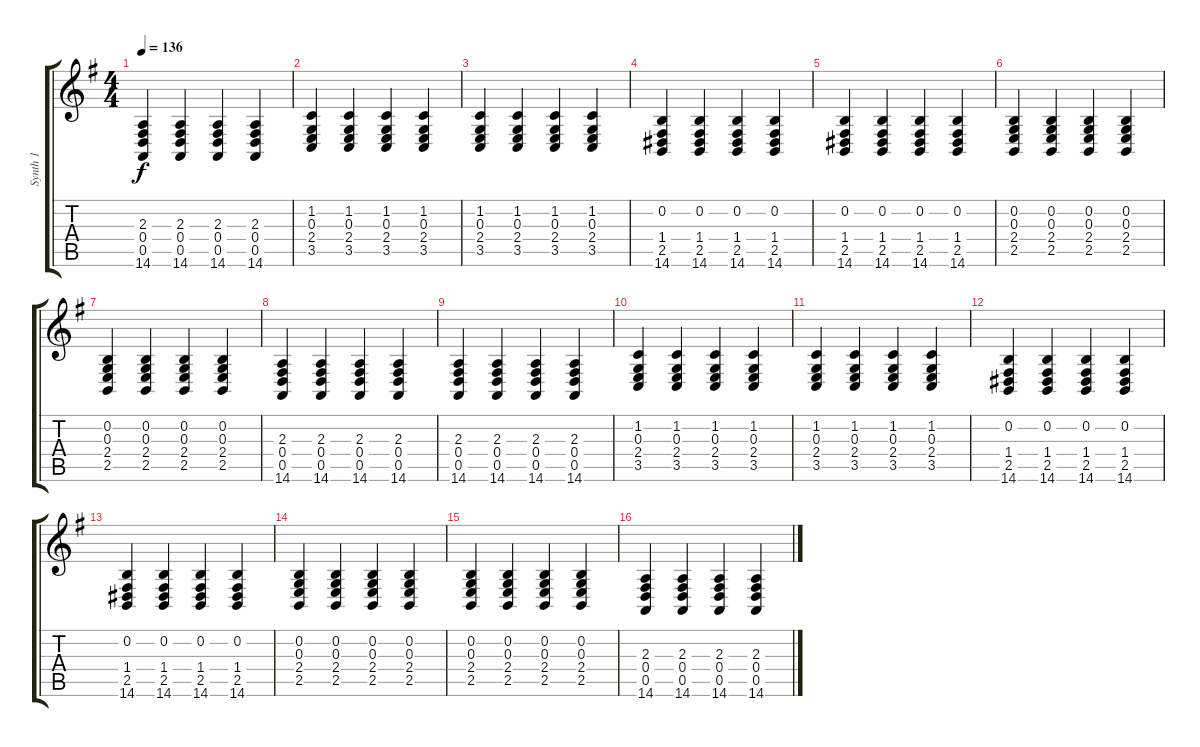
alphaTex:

\track ("Synth 1" "Synth 1") {instrument acousticgrandpiano}
\staff {score tabs}
\tuning (E4 B3 G3 D3 A2 E2) {hide}
\ts (4 4)
\tempo 136
\clef g2
\ks g
(2.3 0.4 0.5 14.6).4{dy f} (2.3 0.4 0.5 14.6).4 (2.3 0.4 0.5 14.6).4 (2.3 0.4 0.5 14.6).4 |
(1.2 0.3 2.4 3.5).4 (1.2 0.3 2.4 3.5).4 (1.2 0.3 2.4 3.5).4 (1.2 0.3 2.4 3.5).4 |
(1.2 0.3 2.4 3.5).4 (1.2 0.3 2.4 3.5).4 (1.2 0.3 2.4 3.5).4 (1.2 0.3 2.4 3.5).4 |
(0.2 1.4 2.5 14.6).4 (0.2 1.4 2.5 14.6).4 (0.2 1.4 2.5 14.6).4 (0.2 1.4 2.5 14.6).4 |
(0.2 1.4 2.5 14.6).4 (0.2 1.4 2.5 14.6).4 (0.2 1.4 2.5 14.6).4 (0.2 1.4 2.5 14.6).4 |
(0.2 0.3 2.4 2.5).4 (0.2 0.3 2.4 2.5).4 (0.2 0.3 2.4 2.5).4 (0.2 0.3 2.4 2.5).4 |
(0.2 0.3 2.4 2.5).4 (0.2 0.3 2.4 2.5).4 (0.2 0.3 2.4 2.5).4 (0.2 0.3 2.4 2.5).4 |
(2.3 0.4 0.5 14.6).4 (2.3 0.4 0.5 14.6).4 (2.3 0.4 0.5 14.6).4 (2.3 0.4 0.5 14.6).4 |
(2.3 0.4 0.5 14.6).4 (2.3 0.4 0.5 14.6).4 (2.3 0.4 0.5 14.6).4 (2.3 0.4 0.5 14.6).4 |
(1.2 0.3 2.4 3.5).4 (1.2 0.3 2.4 3.5).4 (1.2 0.3 2.4 3.5).4 (1.2 0.3 2.4 3.5).4 |
(1.2 0.3 2.4 3.5).4 (1.2 0.3 2.4 3.5).4 (1.2 0.3 2.4 3.5).4 (1.2 0.3 2.4 3.5).4 |
(0.2 1.4 2.5 14.6).4 (0.2 1.4 2.5 14.6).4 (0.2 1.4 2.5 14.6).4 (0.2 1.4 2.5 14.6).4 |
(0.2 1.4 2.5 14.6).4 (0.2 1.4 2.5 14.6).4 (0.2 1.4 2.5 14.6).4 (0.2 1.4 2.5 14.6).4 |
(0.2 0.3 2.4 2.5).4 (0.2 0.3 2.4 2.5).4 (0.2 0.3 2.4 2.5).4 (0.2 0.3 2.4 2.5).4 |
(0.2 0.3 2.4 2.5).4 (0.2 0.3 2.4 2.5).4 (0.2 0.3 2.4 2.5).4 (0.2 0.3 2.4 2.5).4 |
(2.3 0.4 0.5 14.6).4 (2.3 0.4 0.5 14.6).4 (2.3 0.4 0.5 14.6).4 (2.3 0.4 0.5 14.6).4
